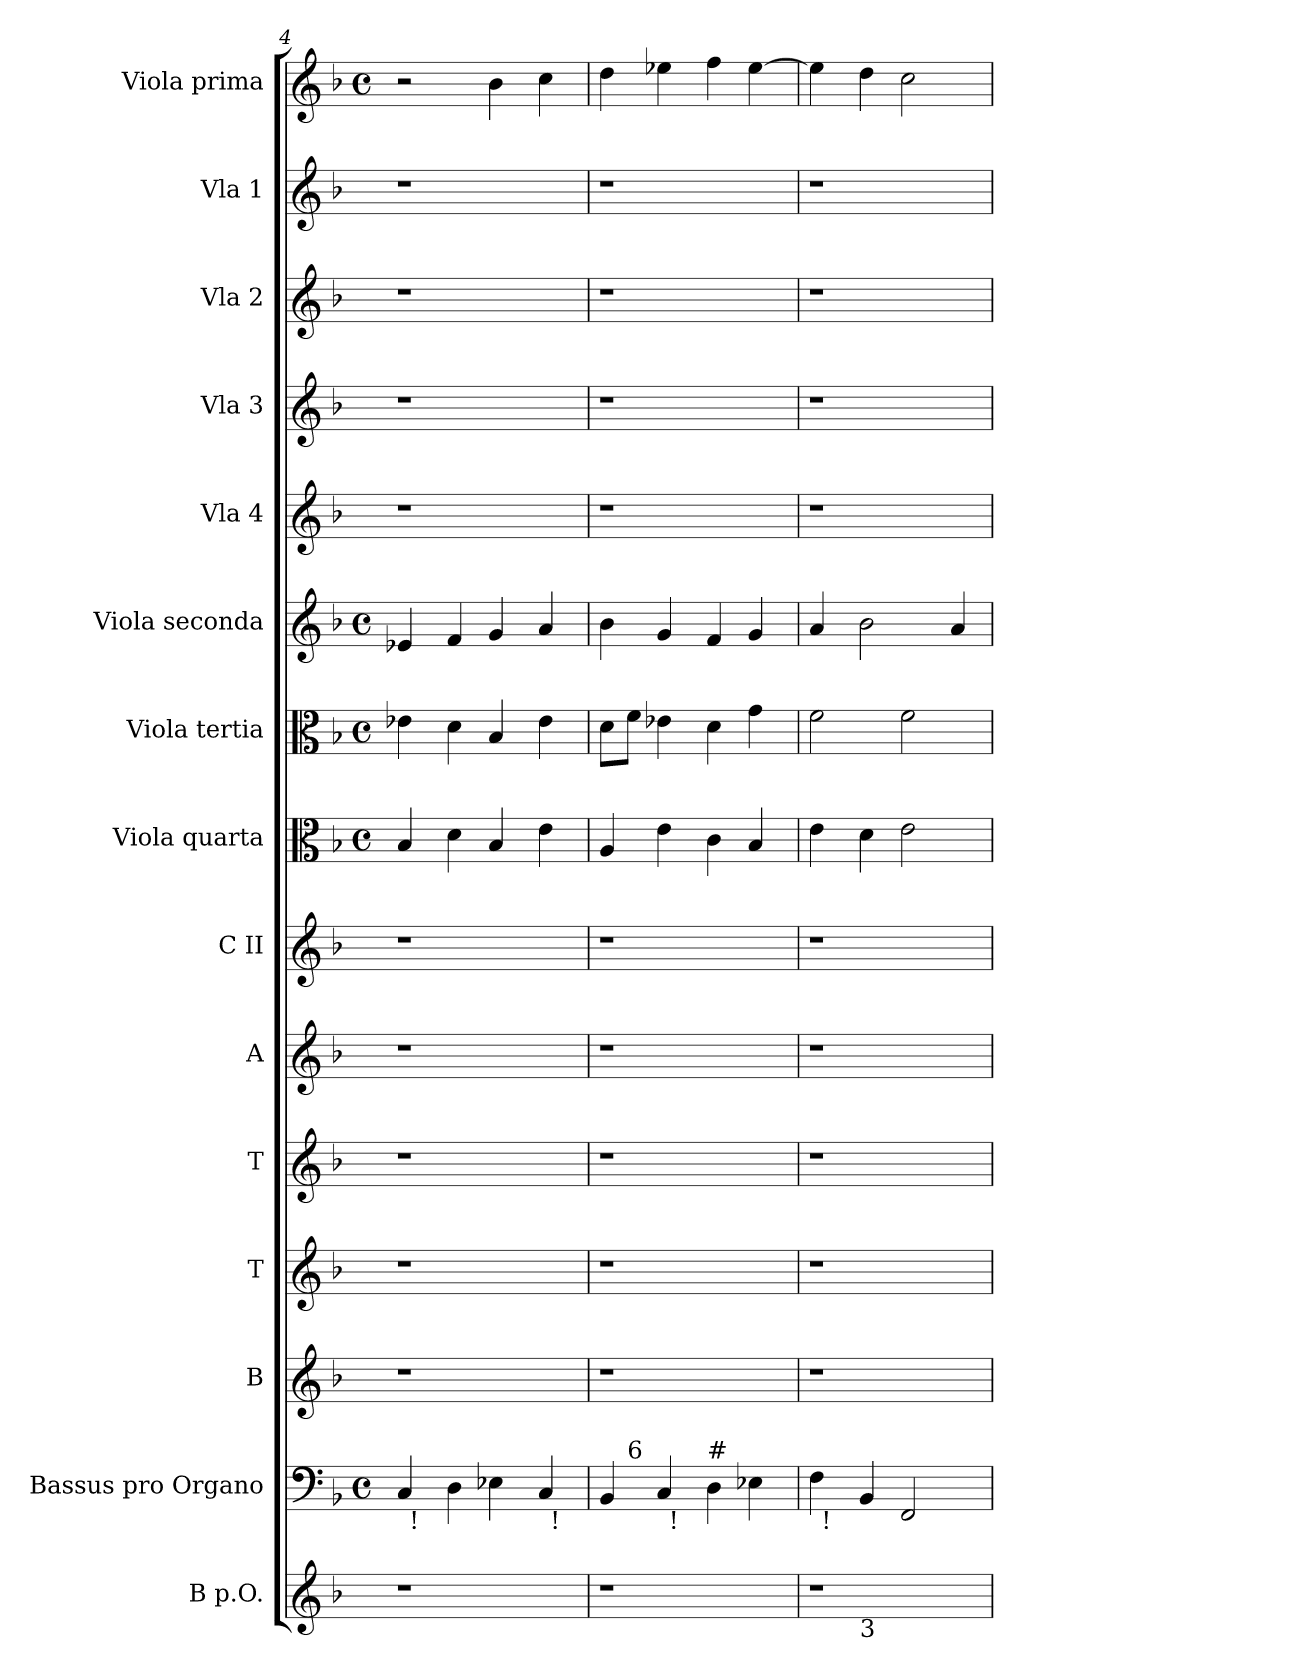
**kern	**kern	**kern	**kern	**kern	**kern	**kern	**kern	**kern	**kern	**kern	**kern	**kern	**kern	**kern
*part15	*part14	*part13	*part12	*part11	*part10	*part9	*part8	*part7	*part6	*part5	*part4	*part3	*part2	*part1
*staff15	*staff14	*staff13	*staff12	*staff11	*staff10	*staff9	*staff8	*staff7	*staff6	*staff5	*staff4	*staff3	*staff2	*staff1
*I"B p.O.	*I"Bassus pro Organo	*I"B	*I"T	*I"T	*I"A	*I"C II	*I"Viola quarta	*I"Viola tertia	*I"Viola seconda	*I"Vla 4	*I"Vla 3	*I"Vla 2	*I"Vla 1	*I"Viola prima
*I'B p.O.	*I'B p.O.	*I'B	*I'T	*I'T	*I'A	*I'C II	*I'Vla 4	*I'Vla 3	*I'Vla 2	*I'Vla 4	*I'Vla 3	*I'Vla 2	*I'Vla 1	*I'Vla 1
*clefG2	*clefF4	*clefG2	*clefG2	*clefG2	*clefG2	*clefG2	*clefC3	*clefC3	*clefG2	*clefG2	*clefG2	*clefG2	*clefG2	*clefG2
*k[b-]	*k[b-]	*k[b-]	*k[b-]	*k[b-]	*k[b-]	*k[b-]	*k[b-]	*k[b-]	*k[b-]	*k[b-]	*k[b-]	*k[b-]	*k[b-]	*k[b-]
*F:	*F:	*F:	*F:	*F:	*F:	*F:	*F:	*F:	*F:	*F:	*F:	*F:	*F:	*F:
*	*M4/4	*	*	*	*	*	*M4/4	*M4/4	*M4/4	*	*	*	*	*M4/4
*	*met(c)	*	*	*	*	*	*met(c)	*met(c)	*met(c)	*	*	*	*	*met(c)
=4	=4	=4	=4	=4	=4	=4	=4	=4	=4	=4	=4	=4	=4	=4
*	*^	*	*	*	*	*	*	*	*	*	*	*	*	*
*	*	*^	*	*	*	*	*	*	*	*	*	*	*	*	*
1r	4C/	32ryy	2ryy	1r	1r	1r	1r	1r	4B-/	4e-X\	4e-X/	1r	1r	1r	1r	2r
!	!	!LO:TX:b:t=!	!	!	!	!	!	!	!	!	!	!	!	!	!	!
.	.	2ryy	.	.	.	.	.	.	.	.	.	.	.	.	.	.
.	4D>\	.	.	.	.	.	.	.	4d\	4d\	4f/	.	.	.	.	.
.	4E-X\	.	4ryy	.	.	.	.	.	4B-/	4B-/	4g/	.	.	.	.	4b-\
.	.	4...ryy	.	.	.	.	.	.	.	.	.	.	.	.	.	.
.	4C</	.	32ryy	.	.	.	.	.	4e\	4e-\	4a/	.	.	.	.	4cc\
!	!	!	!LO:TX:b:t=!	!	!	!	!	!	!	!	!	!	!	!	!	!
.	.	.	8..ryy	.	.	.	.	.	.	.	.	.	.	.	.	.
=5	=5	=5	=5	=5	=5	=5	=5	=5	=5	=5	=5	=5	=5	=5	=5	=5
1r	4BB-/	8ryy	4ryy	1r	1r	1r	1r	1r	4A/	8d\L	4b-\	1r	1r	1r	1r	4dd\
!	!	!LO:TX:a:t=6	!	!	!	!	!	!	!	!	!	!	!	!	!	!
.	.	2..ryy	.	.	.	.	.	.	.	8f\J	.	.	.	.	.	.
.	4C/	.	32ryy	.	.	.	.	.	4e\	4e-X\	4g/	.	.	.	.	4ee-X\
!	!	!	!LO:TX:b:t=!	!	!	!	!	!	!	!	!	!	!	!	!	!
.	.	.	2ryy	.	.	.	.	.	.	.	.	.	.	.	.	.
!	!LO:TX:a:t=#	!	!	!	!	!	!	!	!	!	!	!	!	!	!	!
.	4D\	.	.	.	.	.	.	.	4c\	4d\	4f/	.	.	.	.	4ff\
.	4E-X\	.	.	.	.	.	.	.	4B-/	4g\	4g/	.	.	.	.	[<4ee-\
.	.	.	8..ryy	.	.	.	.	.	.	.	.	.	.	.	.	.
*	*	*v	*v	*	*	*	*	*	*	*	*	*	*	*	*	*
!!LO:PB:g=z
=6	=6	=6	=6	=6	=6	=6	=6	=6	=6	=6	=6	=6	=6	=6	=6
*^	*	*	*	*	*	*	*	*	*	*	*	*	*	*	*
1r	4ryy	4F\	32ryy	1r	1r	1r	1r	1r	4e\	2f\	4a/	1r	1r	1r	1r	4ee-\]
!	!	!	!LO:TX:b:t=!	!	!	!	!	!	!	!	!	!	!	!	!	!
.	.	.	2ryy	.	.	.	.	.	.	.	.	.	.	.	.	.
!	!LO:TX:b:t=3	!	!	!	!	!	!	!	!	!	!	!	!	!	!	!
.	2.ryy	4BB-/	.	.	.	.	.	.	4d\	.	2b-\	.	.	.	.	4dd\
.	.	2FF</	.	.	.	.	.	.	2e\	2f\	.	.	.	.	.	2cc\
.	.	.	4...ryy	.	.	.	.	.	.	.	.	.	.	.	.	.
.	.	.	.	.	.	.	.	.	.	.	4a/	.	.	.	.	.
*v	*v	*	*	*	*	*	*	*	*	*	*	*	*	*	*	*
*	*v	*v	*	*	*	*	*	*	*	*	*	*	*	*	*
=	=	=	=	=	=	=	=	=	=	=	=	=	=	=
*-	*-	*-	*-	*-	*-	*-	*-	*-	*-	*-	*-	*-	*-	*-
